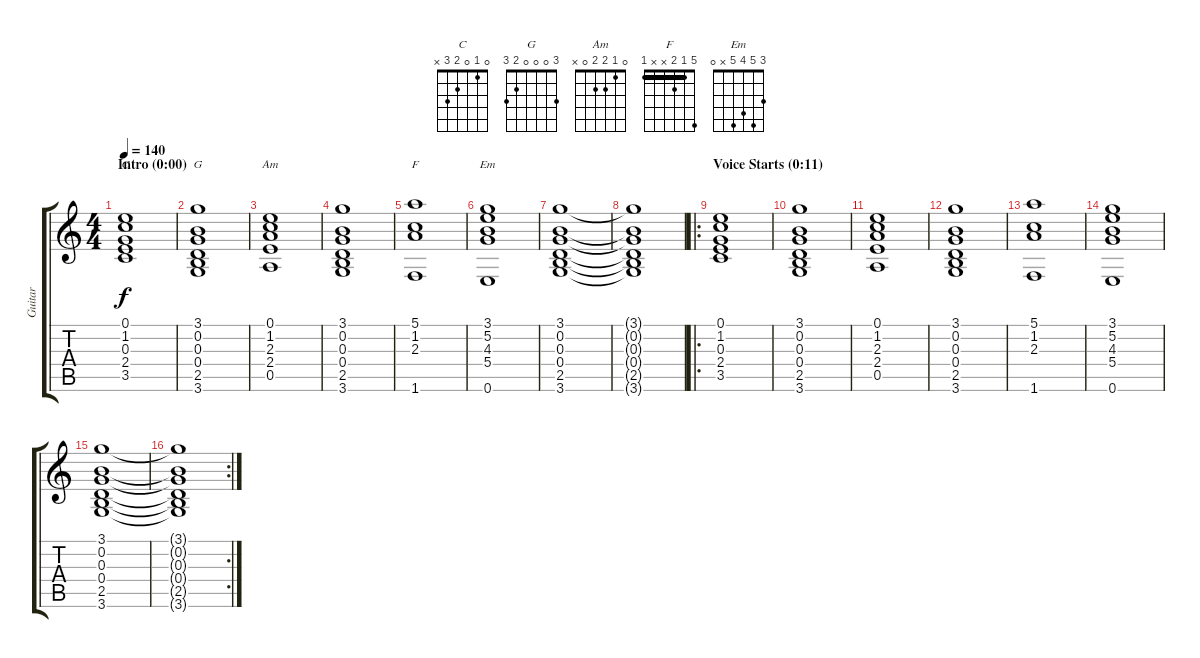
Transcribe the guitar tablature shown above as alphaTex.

\track ("Guitar" "Guitar") {instrument distortionguitar}
\staff {score tabs}
\tuning (E4 B3 G3 D3 A2 E2) {hide}
\chord ("C" 0 1 0 2 3 x)
\chord ("G" 3 0 0 0 2 3)
\chord ("Am" 0 1 2 2 0 x)
\chord ("F" 5 1 2 x x 1) {barre 1}
\chord ("Em" 3 5 4 5 x 0)
\ts (4 4)
\section ("" "Intro (0:00)")
\tempo 140
\clef g2
\ks c
(0.1 1.2 0.3 2.4 3.5).1{ch "C" dy f instrument distortionguitar} |
(3.1 0.2 0.3 0.4 2.5 3.6).1{ch "G"} |
(0.1 1.2 2.3 2.4 0.5).1{ch "Am"} |
(3.1 0.2 0.3 0.4 2.5 3.6).1 |
(5.1 1.2 2.3 1.6).1{ch "F"} |
(3.1 5.2 4.3 5.4 0.6).1{ch "Em"} |
(3.1 0.2 0.3 0.4 2.5 3.6).1 |
(3.1{t} 0.2{t} 0.3{t} 0.4{t} 2.5{t} 3.6{t}).1 |
\ro
\section ("" "Voice Starts (0:11)")
(0.1 1.2 0.3 2.4 3.5).1 |
(3.1 0.2 0.3 0.4 2.5 3.6).1 |
(0.1 1.2 2.3 2.4 0.5).1 |
(3.1 0.2 0.3 0.4 2.5 3.6).1 |
(5.1 1.2 2.3 1.6).1 |
(3.1 5.2 4.3 5.4 0.6).1 |
(3.1 0.2 0.3 0.4 2.5 3.6).1 |
\rc 2
(3.1{t} 0.2{t} 0.3{t} 0.4{t} 2.5{t} 3.6{t}).1
